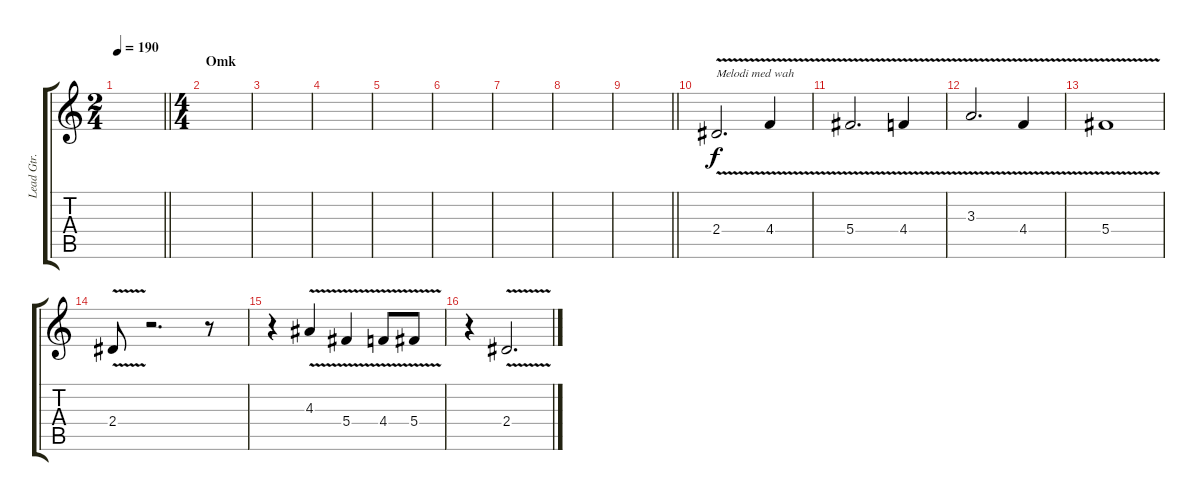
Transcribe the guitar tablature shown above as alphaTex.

\track ("Lead Gtr." "Lead Gtr.") {instrument distortionguitar}
\staff {score tabs}
\tuning (Eb4 Bb3 Gb3 Db3 Ab2 Eb2) {hide}
\ts (2 4)
\tempo 190
\clef g2
\barLineRight lightlight
\ks c
|
\ts (4 4)
\section ("" "Omk")
|
|
|
|
|
|
|
\barLineRight lightlight
|
2.4{v}.2{d txt "Melodi med wah"} 4.4{v}.4 |
5.4{v}.2{d} 4.4{v}.4 |
3.3{v}.2{d} 4.4{v}.4 |
5.4{v}.1 |
2.4{v}.8 r.2{d} r.8 |
r.4 4.3{v}.4 5.4{v}.4 4.4{v}.8 5.4{v}.8 |
r.4 2.4{v}.2{d}
